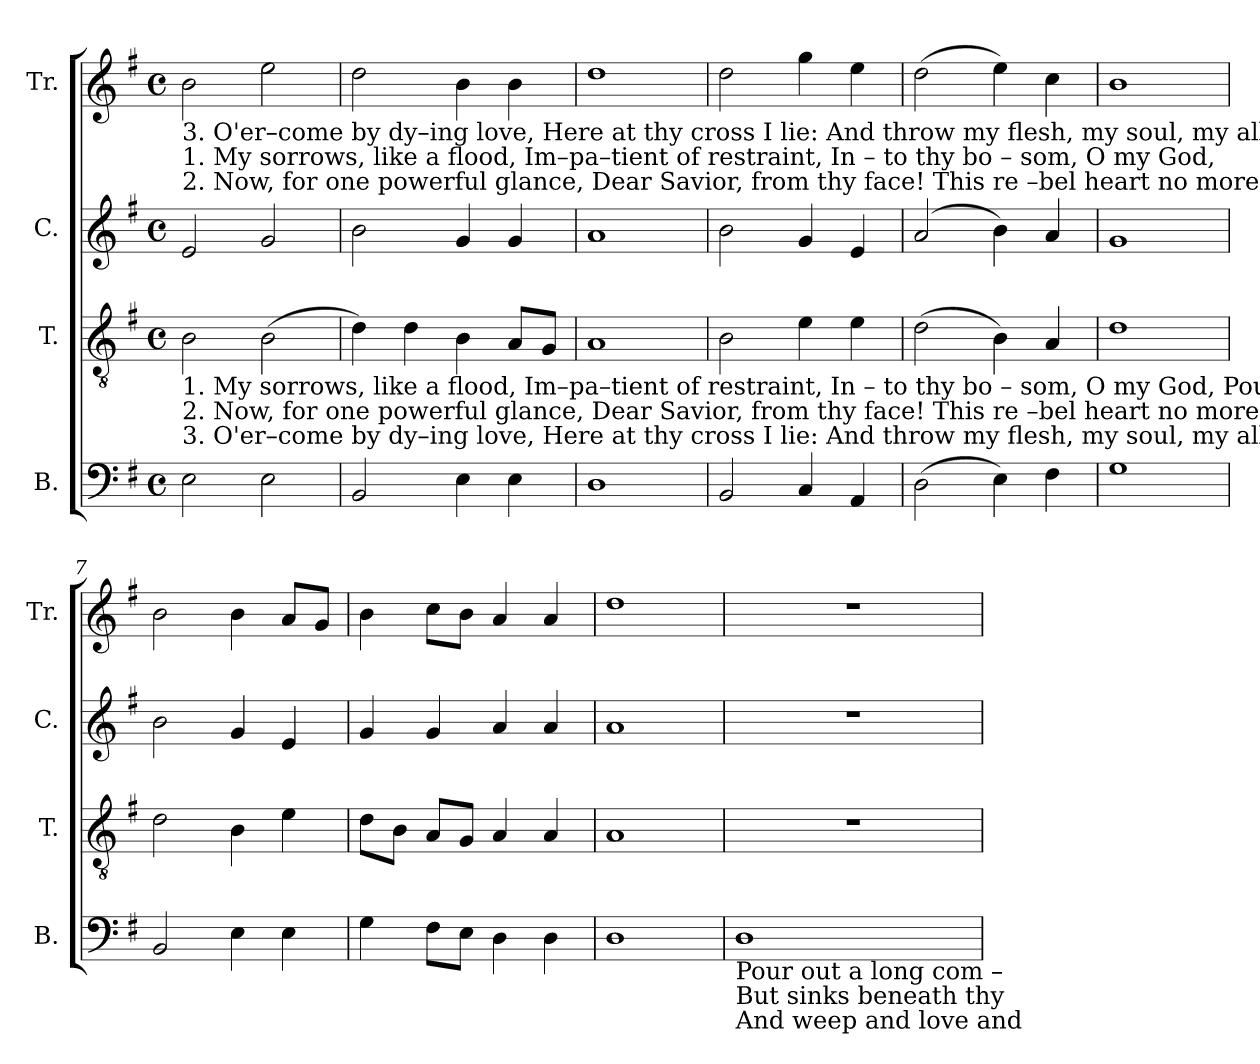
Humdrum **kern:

**kern	**kern	**kern	**kern
*part4	*part3	*part2	*part1
*staff4	*staff3	*staff2	*staff1
*I"B.	*I"T.	*I"C.	*I"Tr.
*I'B.	*I'T.	*I'C.	*I'Tr.
*clefF4	*clefGv2	*clefG2	*clefG2
*k[f#]	*k[f#]	*k[f#]	*k[f#]
*M4/4	*M4/4	*M4/4	*M4/4
*met(c)	*met(c)	*met(c)	*met(c)
*MM120	*MM120	*MM120	*MM120
=1	=1	=1	=1
!	!	!	!LO:TX:b:t=3. O'er–come  by  dy–ing       love,     Here  at  thy  cross    I      lie&colon;        And throw my flesh,  my  soul,   my    all,
!	!	!	!LO:TX:b:t=1. My sorrows,      like  a        flood,   Im–pa–tient  of         restraint,    In –  to   thy      bo  –  som,   O    my    God,
!	!	!	!LO:TX:b:t=2. Now,  for  one   powerful  glance,  Dear Savior,  from    thy  face!    This  re –bel     heart  no  more  withstands,
!	!LO:TX:b:t=1. My sorrows,      like  a        flood,   Im–pa–tient  of         restraint,    In –  to   thy      bo  –  som,   O    my    God,                 Pour	!	!
!	!LO:TX:b:t=2. Now,  for  one   powerful  glance,  Dear Savior,  from    thy  face!    This  re –bel     heart  no  more  withstands,              But	!	!
!	!LO:TX:b:t=3. O'er–come  by  dy–ing       love,     Here  at  thy  cross    I      lie&colon;        And throw my flesh,  my  soul,   my    all,                   And	!	!
2E\	2B\	2e/	2b\
2E\	(2B\	2g/	2ee\
=2	=2	=2	=2
2BB/	4d\)	2b\	2dd\
.	4d\	.	.
4E\	4B\	4g/	4b\
4E\	8A/L	4g/	4b\
.	8G/J	.	.
=3	=3	=3	=3
1D	1A	1a	1dd
=4	=4	=4	=4
2BB/	2B\	2b\	2dd\
4C/	4e\	4g/	4gg\
4AA/	4e\	4e/	4ee\
=5	=5	=5	=5
(2D\	(2d\	(2a/	(2dd\
4E\)	4B\)	4b\)	4ee\)
4F#\	4A/	4a/	4cc\
=6	=6	=6	=6
1G	1d	1g	1b
=7	=7	=7	=7
2BB/	2d\	2b\	2b\
4E\	4B\	4g/	4b\
4E\	4e\	4e/	8a/L
.	.	.	8g/J
=8	=8	=8	=8
4G\	8d\L	4g/	4b\
.	8B\J	.	.
8F#\L	8A/L	4g/	8cc\L
8E\J	8G/J	.	8b\J
4D\	4A/	4a/	4a/
4D\	4A/	4a/	4a/
=9	=9	=9	=9
1D	1A	1a	1dd
=10	=10	=10	=10
!LO:TX:b:t=Pour   out  a  long com –	!	!	!
!LO:TX:b:t=But   sinks beneath thy	!	!	!
!LO:TX:b:t=And  weep and love and	!	!	!
1D	1r	1r	1r
=	=	=	=
*-	*-	*-	*-
